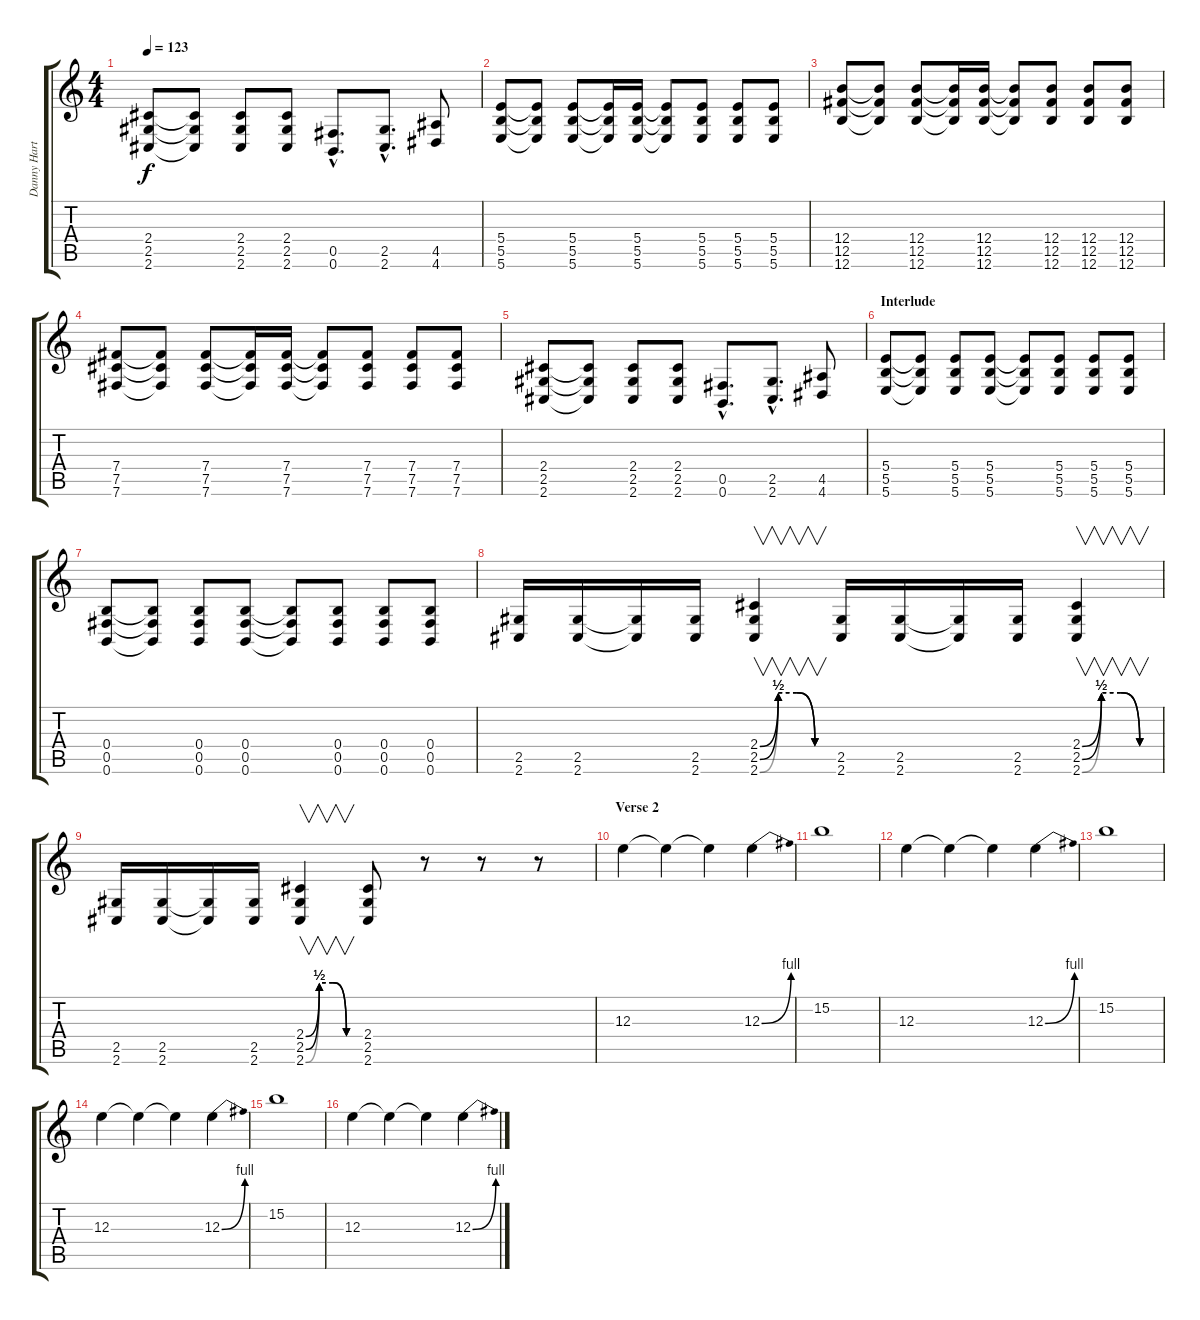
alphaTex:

\track ("Danny Hartwell (Guitar)" "Danny Hart") {instrument distortionguitar}
\staff {score tabs}
\tuning (Db4 Ab3 E3 B2 Gb2 B1) {hide}
\ts (4 4)
\tempo 123
\clef g2
\ks c
(2.4 2.5 2.6).8{dy f} (2.4{t} 2.5{t} 2.6{t}).8 (2.4 2.5 2.6).8 (2.4 2.5 2.6).8 (0.5{hac} 0.6{hac}).8{d} (2.5{hac} 2.6{hac}).8{d} (4.5 4.6).8 |
(5.4 5.5 5.6).8 (5.4{t} 5.5{t} 5.6{t}).8 (5.4 5.5 5.6).8 (5.4{t} 5.5{t} 5.6{t}).16 (5.4 5.5 5.6).16 (5.4{t} 5.5{t} 5.6{t}).8 (5.4 5.5 5.6).8 (5.4 5.5 5.6).8 (5.4 5.5 5.6).8 |
(12.4 12.5 12.6).8 (12.4{t} 12.5{t} 12.6{t}).8 (12.4 12.5 12.6).8 (12.4{t} 12.5{t} 12.6{t}).16 (12.4 12.5 12.6).16 (12.4{t} 12.5{t} 12.6{t}).8 (12.4 12.5 12.6).8 (12.4 12.5 12.6).8 (12.4 12.5 12.6).8 |
(7.4 7.5 7.6).8 (7.4{t} 7.5{t} 7.6{t}).8 (7.4 7.5 7.6).8 (7.4{t} 7.5{t} 7.6{t}).16 (7.4 7.5 7.6).16 (7.4{t} 7.5{t} 7.6{t}).8 (7.4 7.5 7.6).8 (7.4 7.5 7.6).8 (7.4 7.5 7.6).8 |
(2.4 2.5 2.6).8 (2.4{t} 2.5{t} 2.6{t}).8 (2.4 2.5 2.6).8 (2.4 2.5 2.6).8 (0.5{hac} 0.6{hac}).8{d} (2.5{hac} 2.6{hac}).8{d} (4.5 4.6).8 |
\section ("" "Interlude")
(5.4 5.5 5.6).8 (5.4{t} 5.5{t} 5.6{t}).8 (5.4 5.5 5.6).8 (5.4 5.5 5.6).8 (5.4{t} 5.5{t} 5.6{t}).8 (5.4 5.5 5.6).8 (5.4 5.5 5.6).8 (5.4 5.5 5.6).8 |
(0.4 0.5 0.6).8 (0.4{t} 0.5{t} 0.6{t}).8 (0.4 0.5 0.6).8 (0.4 0.5 0.6).8 (0.4{t} 0.5{t} 0.6{t}).8 (0.4 0.5 0.6).8 (0.4 0.5 0.6).8 (0.4 0.5 0.6).8 |
(2.5 2.6).16 (2.5 2.6).16 (2.5{t} 2.6{t}).16 (2.5 2.6).16 (2.4{be (custom 0 0 15 2 30 2 45 0 60 0)} 2.5{be (custom 0 0 15 2 30 2 45 0 60 0)} 2.6{be (custom 0 0 15 2 30 2 45 0 60 0)}).4{v} (2.5 2.6).16 (2.5 2.6).16 (2.5{t} 2.6{t}).16 (2.5 2.6).16 (2.4{be (custom 0 0 15 2 30 2 45 0 60 0)} 2.5{be (custom 0 0 15 2 30 2 45 0 60 0)} 2.6{be (custom 0 0 15 2 30 2 45 0 60 0)}).4{v} |
(2.5 2.6).16 (2.5 2.6).16 (2.5{t} 2.6{t}).16 (2.5 2.6).16 (2.4{be (custom 0 0 15 2 30 2 45 0 60 0)} 2.5{be (custom 0 0 15 2 30 2 45 0 60 0)} 2.6{be (custom 0 0 15 2 30 2 45 0 60 0)}).4{v} (2.4 2.5 2.6).8 r.8 r.8 r.8 |
\section ("" "Verse 2")
12.3.4{instrument distortionguitar} 12.3{t}.4 12.3{t}.4 12.3{be (bend 0 0 60 4)}.4 |
15.2.1 |
12.3.4 12.3{t}.4 12.3{t}.4 12.3{be (bend 0 0 60 4)}.4 |
15.2.1 |
12.3.4 12.3{t}.4 12.3{t}.4 12.3{be (bend 0 0 60 4)}.4 |
15.2.1 |
12.3.4 12.3{t}.4 12.3{t}.4 12.3{be (bend 0 0 60 4)}.4
